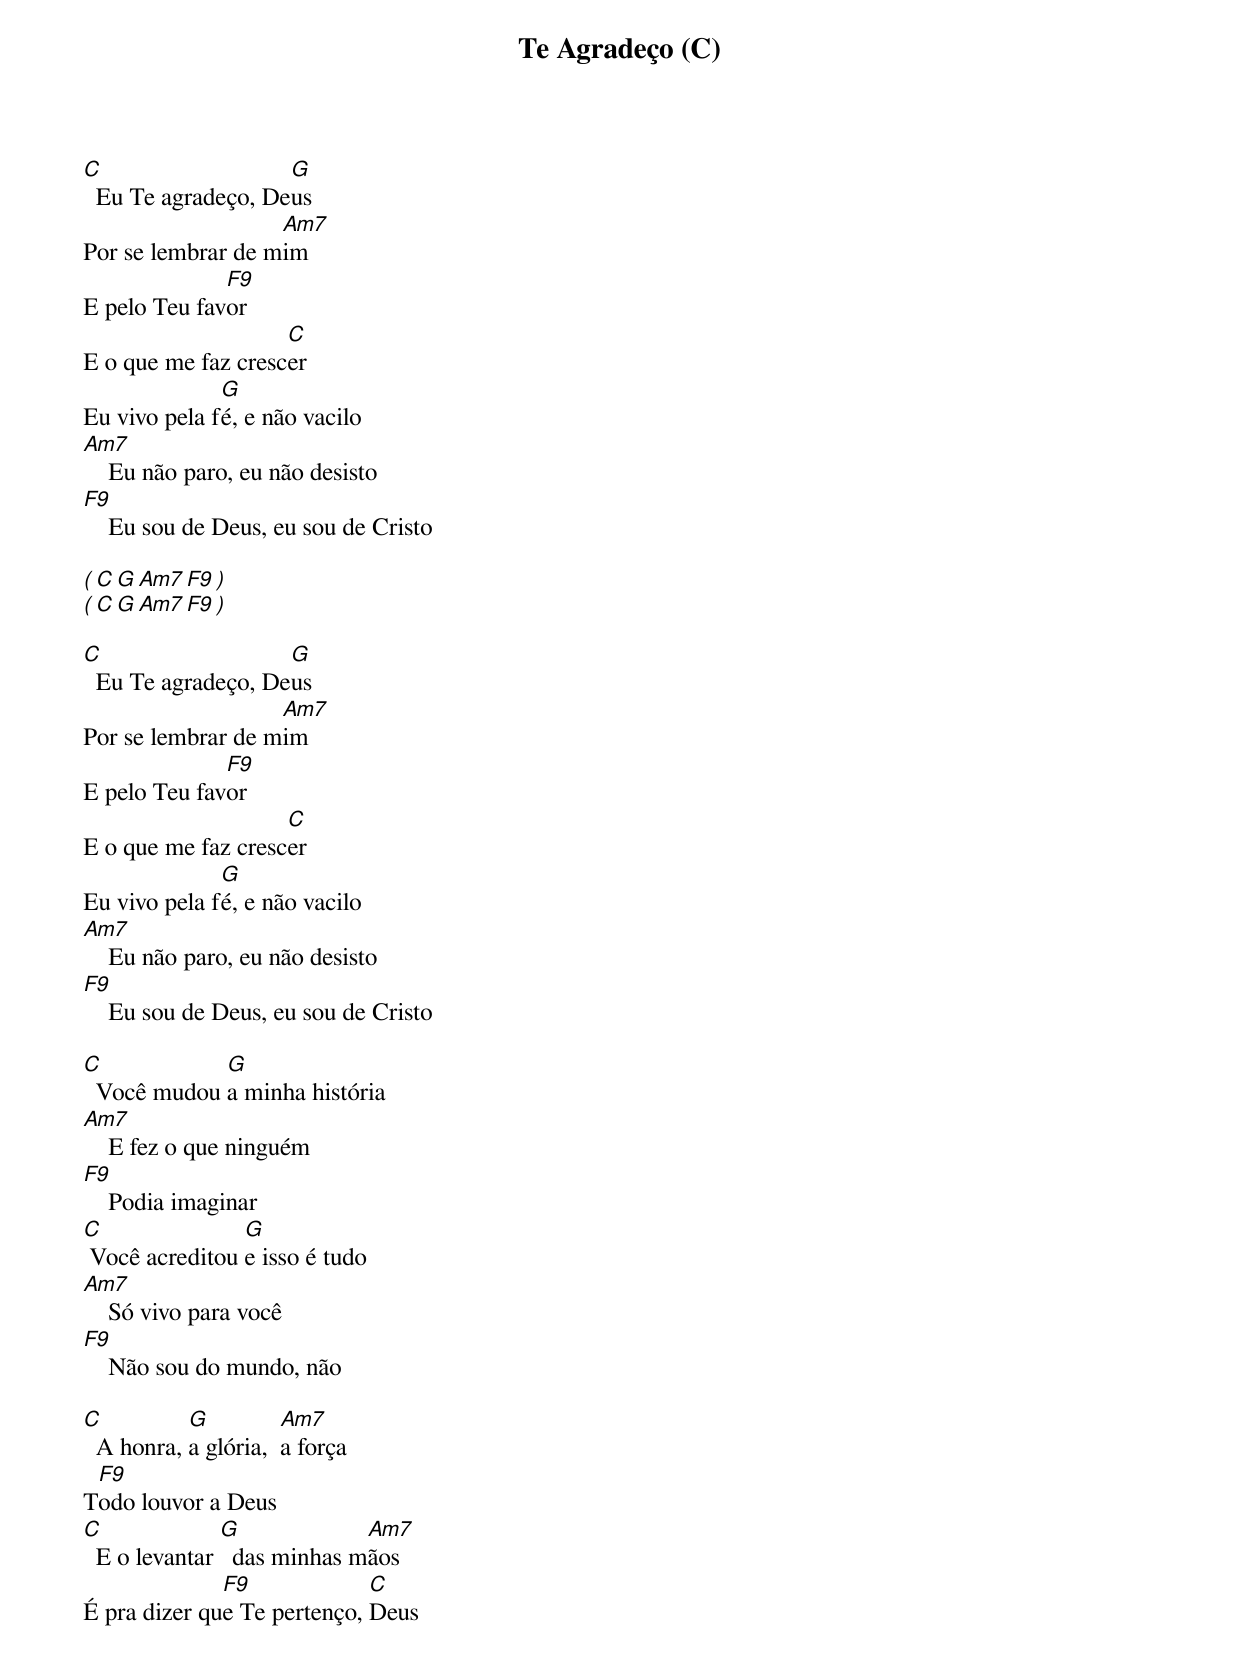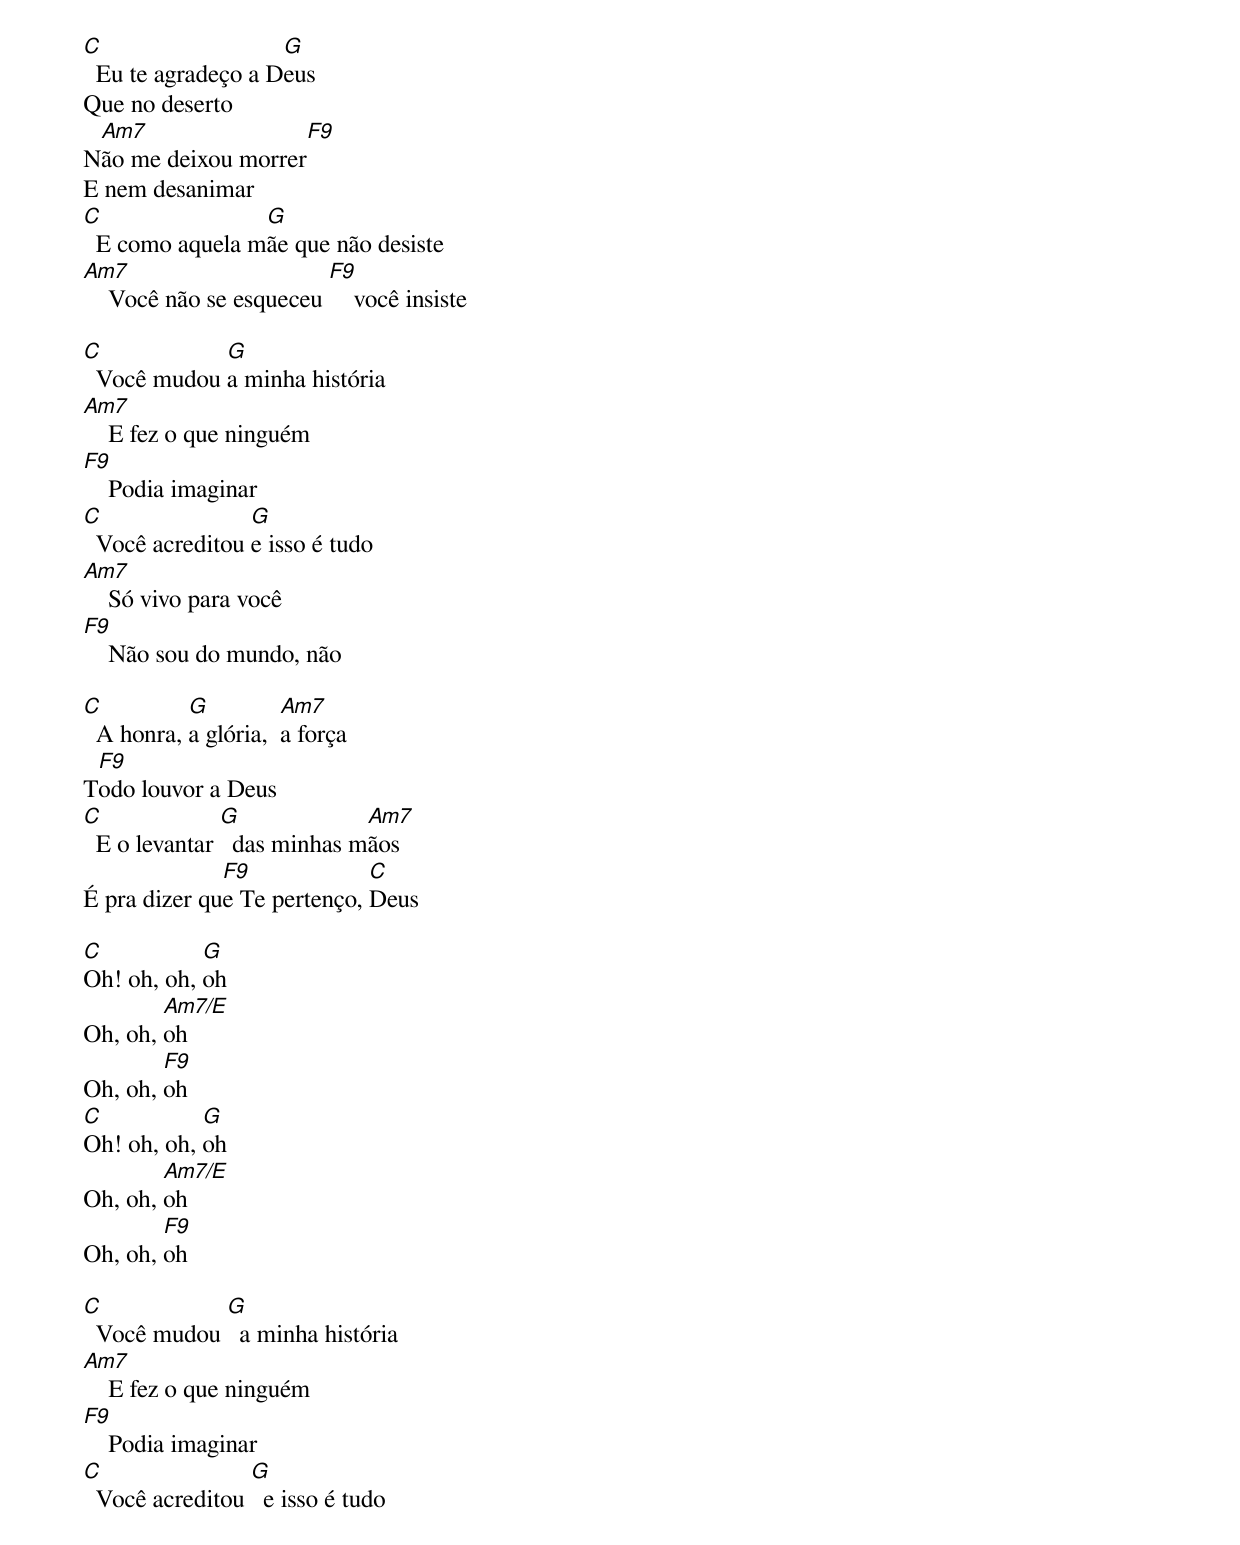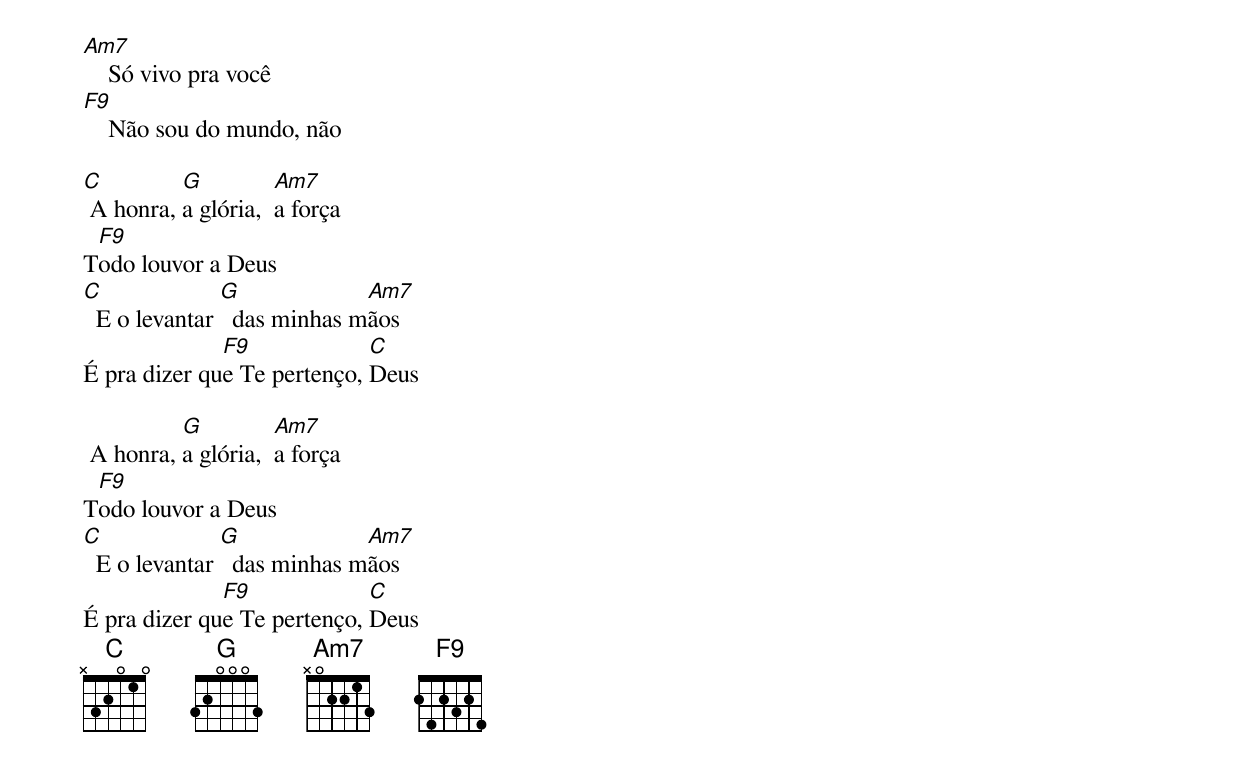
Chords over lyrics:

Te Agradeço (C)

C                   G
  Eu Te agradeço, Deus
                   Am7
Por se lembrar de mim
              F9
E pelo Teu favor
                    C
E o que me faz crescer
              G
Eu vivo pela fé, e não vacilo
Am7
    Eu não paro, eu não desisto
F9
    Eu sou de Deus, eu sou de Cristo

( C  G  Am7  F9 )
( C  G  Am7  F9 )

C                   G
  Eu Te agradeço, Deus
                   Am7
Por se lembrar de mim
              F9
E pelo Teu favor
                    C
E o que me faz crescer
              G
Eu vivo pela fé, e não vacilo
Am7
    Eu não paro, eu não desisto
F9
    Eu sou de Deus, eu sou de Cristo

C            G
  Você mudou a minha história
Am7
    E fez o que ninguém
F9
    Podia imaginar
C               G
 Você acreditou e isso é tudo
Am7
    Só vivo para você
F9
    Não sou do mundo, não

C          G          Am7
  A honra, a glória,  a força
 F9
Todo louvor a Deus
C              G             Am7
  E o levantar   das minhas mãos
              F9             C
É pra dizer que Te pertenço, Deus

C                   G
  Eu te agradeço a Deus
Que no deserto
 Am7                F9
Não me deixou morrer
E nem desanimar
C                G
  E como aquela mãe que não desiste
Am7                      F9
    Você não se esqueceu     você insiste

C            G
  Você mudou a minha história
Am7
    E fez o que ninguém
F9
    Podia imaginar
C                G
  Você acreditou e isso é tudo
Am7
    Só vivo para você
F9
    Não sou do mundo, não

C          G          Am7
  A honra, a glória,  a força
 F9
Todo louvor a Deus
C              G             Am7
  E o levantar   das minhas mãos
              F9             C
É pra dizer que Te pertenço, Deus

C           G
Oh! oh, oh, oh
        Am7/E
Oh, oh, oh
        F9
Oh, oh, oh
C           G
Oh! oh, oh, oh
        Am7/E
Oh, oh, oh
        F9
Oh, oh, oh

C            G
  Você mudou   a minha história
Am7
    E fez o que ninguém
F9
    Podia imaginar
C                G
  Você acreditou   e isso é tudo
Am7
    Só vivo pra você
F9
    Não sou do mundo, não

C         G          Am7
 A honra, a glória,  a força
 F9
Todo louvor a Deus
C              G             Am7
  E o levantar   das minhas mãos
              F9             C
É pra dizer que Te pertenço, Deus

          G          Am7
 A honra, a glória,  a força
 F9
Todo louvor a Deus
C              G             Am7
  E o levantar   das minhas mãos
              F9             C
É pra dizer que Te pertenço, Deus
